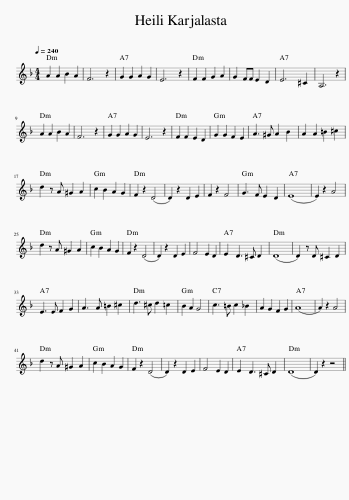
X:1
L:1/8
Q:1/4=240
M:4/4
I:linebreak $
K:Dmin
V:1 treble
V:1
 A2 A2 B2 A2 | F6 z2 | G2 G2 A2 G2 | E6 z2 | F2 F2 G2 A2 | %5
 G2 FF E2 D2 | E6 ^C2 | A,6 z2 |$ A2 A2 B2 A2 | F6 z2 | %10
 G2 G2 A2 G2 | E6 z2 | F2 F2 E2 D2 | G2 G2 F2 E2 | A3 ^G A2 B2 | %15
 A2 A2 =B2 ^c2 |$ d2 z A ^G2 A2 | c2 B2 A2 G2 | F2 z2 (D4 | D2) z2 D2 E2 | %20
 F2 z2 F4 | G3 F E2 D2 | (E8 | E2) z2 A4 |$ d2 z A ^G2 A2 | %25
 c2 B2 A2 G2 | F2 z2 (D4 | D2) z2 D2 E2 | F4 E2 D2 | E2 D3 ^C D2 | %30
 (D8 | D2) z D ^C2 D2 |$ E3 E F2 G2 | A3 A =B2 ^c2 | d3 ^c d2 =c2 | %35
 B2 A2 G4 | c3 =B c2 _B2 | A2 G2 F2 G2 | (A8 | A2) z2 A4 |$ %40
 d2 z A ^G2 A2 | c2 B2 A2 G2 | F2 z2 (D4 | D2) z2 D2 E2 | F4 E2 D2 | %45
 E2 D3 ^C D2 | (D8 | D2) z2 z4 || %48
